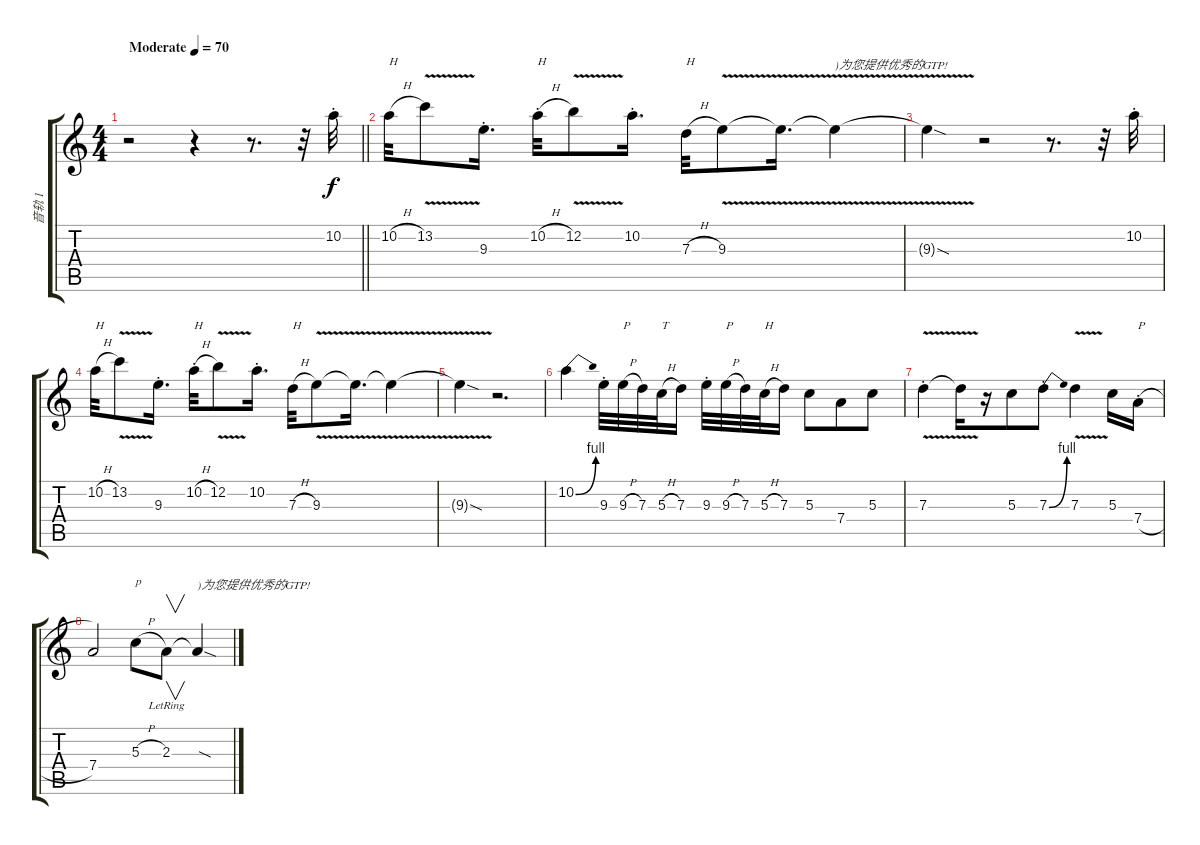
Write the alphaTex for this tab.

\track ("音轨 1" "音轨 1") {instrument distortionguitar}
\staff {score tabs}
\tuning (E4 B3 G3 D3 A2 E2) {hide}
\ts (4 4)
\tempo (70 "Moderate")
\clef g2
\barLineRight lightlight
\ks c
r.2{dy f instrument distortionguitar} r.4 r.8{d} r.32 10.2{st}.32 |
10.2{h}.32{txt "H"} 13.2{v}.8 9.3{st}.16{d} 10.2{h st}.32{txt "H"} 12.2{v}.8 10.2{st}.16{d} 7.3{h}.32{txt "H"} 9.3{v}.8 9.3{v t}.16{d} 9.3{v t}.4{txt ")为您提供优秀的GTP!"} |
9.3{sod t}.4 r.2 r.8{d} r.32 10.2{st}.32 |
10.2{h}.32{txt "H"} 13.2{v}.8 9.3{st}.16{d} 10.2{h st}.32{txt "H"} 12.2{v}.8 10.2{st}.16{d} 7.3{h}.32{txt "H"} 9.3{v}.8 9.3{v t}.16{d} 9.3{v t}.4 |
9.3{sod t}.4 r.2{d} |
10.2{be (bend 0 0 60 4)}.4 9.3{st}.32{beam merge} 9.3{h}.32{txt "P" beam merge} 7.3.32{beam merge} 5.3{h}.32{txt "T" beam merge} 7.3.16{beam split} 9.3{st}.32{beam merge} 9.3{h}.32{txt "P" beam merge} 7.3.32{beam merge} 5.3{h}.32{txt "H"} 7.3.16{beam split} 5.3.8{beam merge} 7.4.8{beam merge} 5.3.8 |
7.3{v st}.4 7.3{v t}.16 r.16 5.3.8{beam merge} 7.3{be (bend 0 0 60 4) st}.8 7.3{v}.4 5.3.16 7.4{h st}.16{txt "P"} |
7.4.2 5.3{h}.8{txt "p"} 2.3{lr}.8{v} 2.3{sod t}.4{txt ")为您提供优秀的GTP!"}
